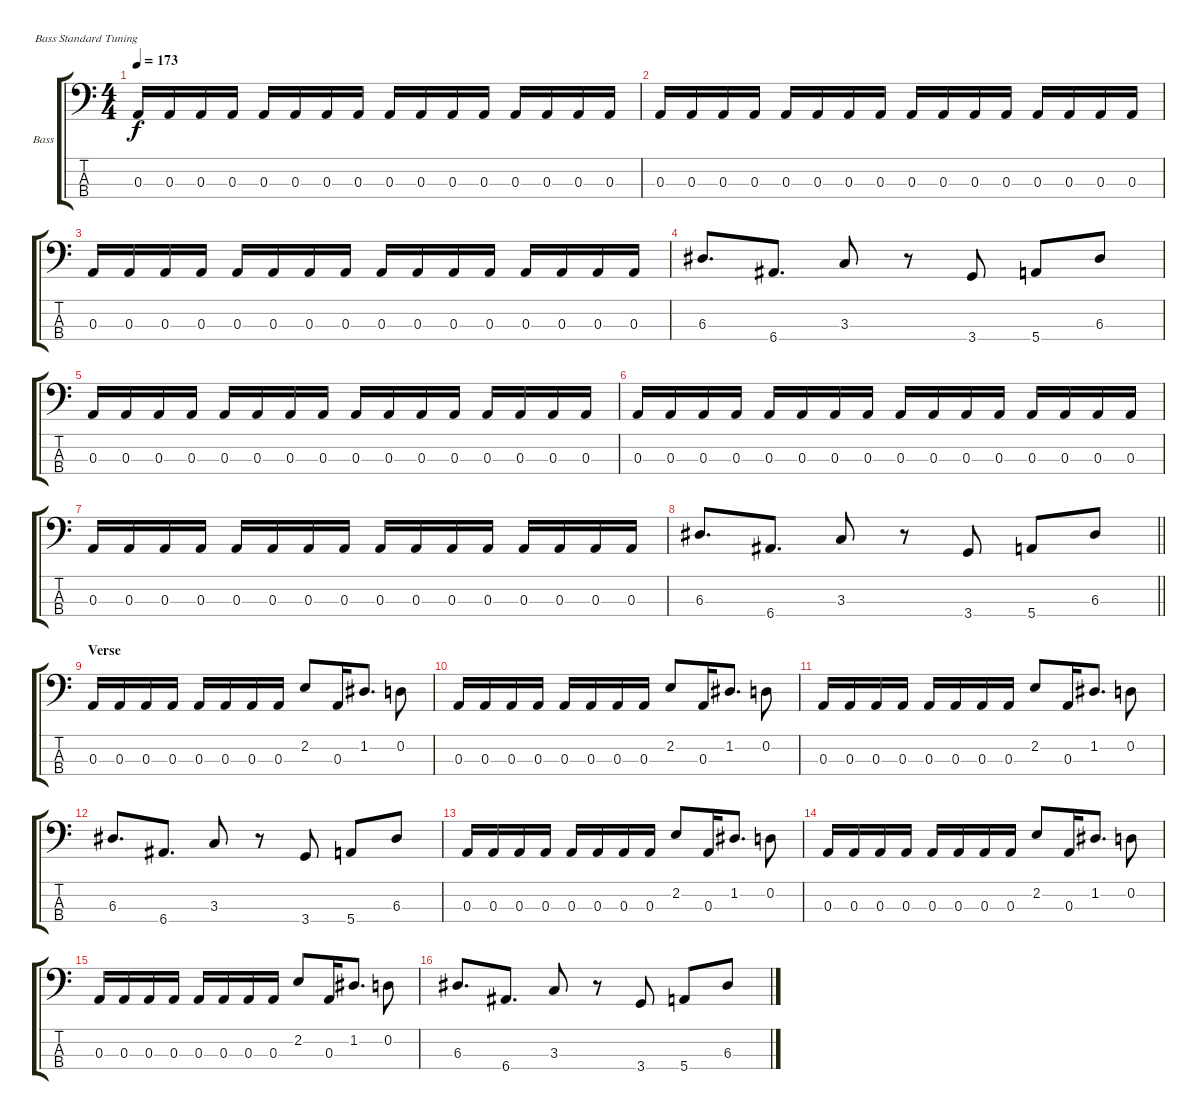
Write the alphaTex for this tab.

\bracketExtendMode groupsimilarinstruments
\firstSystemTrackNameOrientation horizontal
\otherSystemsTrackNameOrientation horizontal
\track ("Bass" "Bass") {instrument electricbasspick}
\staff {score tabs}
\tuning (G2 D2 A1 E1)
\ts (4 4)
\tempo 173
\clef f4
\ks c
0.3.16{dy f} 0.3.16 0.3.16 0.3.16 0.3.16 0.3.16 0.3.16 0.3.16 0.3.16 0.3.16 0.3.16 0.3.16 0.3.16 0.3.16 0.3.16 0.3.16 |
0.3.16 0.3.16 0.3.16 0.3.16 0.3.16 0.3.16 0.3.16 0.3.16 0.3.16 0.3.16 0.3.16 0.3.16 0.3.16 0.3.16 0.3.16 0.3.16 |
0.3.16 0.3.16 0.3.16 0.3.16 0.3.16 0.3.16 0.3.16 0.3.16 0.3.16 0.3.16 0.3.16 0.3.16 0.3.16 0.3.16 0.3.16 0.3.16 |
6.3.8{d} 6.4.8{d} 3.3.8 r.8 3.4.8 5.4.8 6.3.8 |
0.3.16 0.3.16 0.3.16 0.3.16 0.3.16 0.3.16 0.3.16 0.3.16 0.3.16 0.3.16 0.3.16 0.3.16 0.3.16 0.3.16 0.3.16 0.3.16 |
0.3.16 0.3.16 0.3.16 0.3.16 0.3.16 0.3.16 0.3.16 0.3.16 0.3.16 0.3.16 0.3.16 0.3.16 0.3.16 0.3.16 0.3.16 0.3.16 |
0.3.16 0.3.16 0.3.16 0.3.16 0.3.16 0.3.16 0.3.16 0.3.16 0.3.16 0.3.16 0.3.16 0.3.16 0.3.16 0.3.16 0.3.16 0.3.16 |
\barLineRight lightlight
6.3.8{d} 6.4.8{d} 3.3.8 r.8 3.4.8 5.4.8 6.3.8 |
\section ("" "Verse")
0.3.16 0.3.16 0.3.16 0.3.16 0.3.16 0.3.16 0.3.16 0.3.16 2.2.8 0.3.16 1.2.8{d} 0.2.8 |
0.3.16 0.3.16 0.3.16 0.3.16 0.3.16 0.3.16 0.3.16 0.3.16 2.2.8 0.3.16 1.2.8{d} 0.2.8 |
0.3.16 0.3.16 0.3.16 0.3.16 0.3.16 0.3.16 0.3.16 0.3.16 2.2.8 0.3.16 1.2.8{d} 0.2.8 |
6.3.8{d} 6.4.8{d} 3.3.8 r.8 3.4.8 5.4.8 6.3.8 |
0.3.16 0.3.16 0.3.16 0.3.16 0.3.16 0.3.16 0.3.16 0.3.16 2.2.8 0.3.16 1.2.8{d} 0.2.8 |
0.3.16 0.3.16 0.3.16 0.3.16 0.3.16 0.3.16 0.3.16 0.3.16 2.2.8 0.3.16 1.2.8{d} 0.2.8 |
0.3.16 0.3.16 0.3.16 0.3.16 0.3.16 0.3.16 0.3.16 0.3.16 2.2.8 0.3.16 1.2.8{d} 0.2.8 |
6.3.8{d} 6.4.8{d} 3.3.8 r.8 3.4.8 5.4.8 6.3.8
